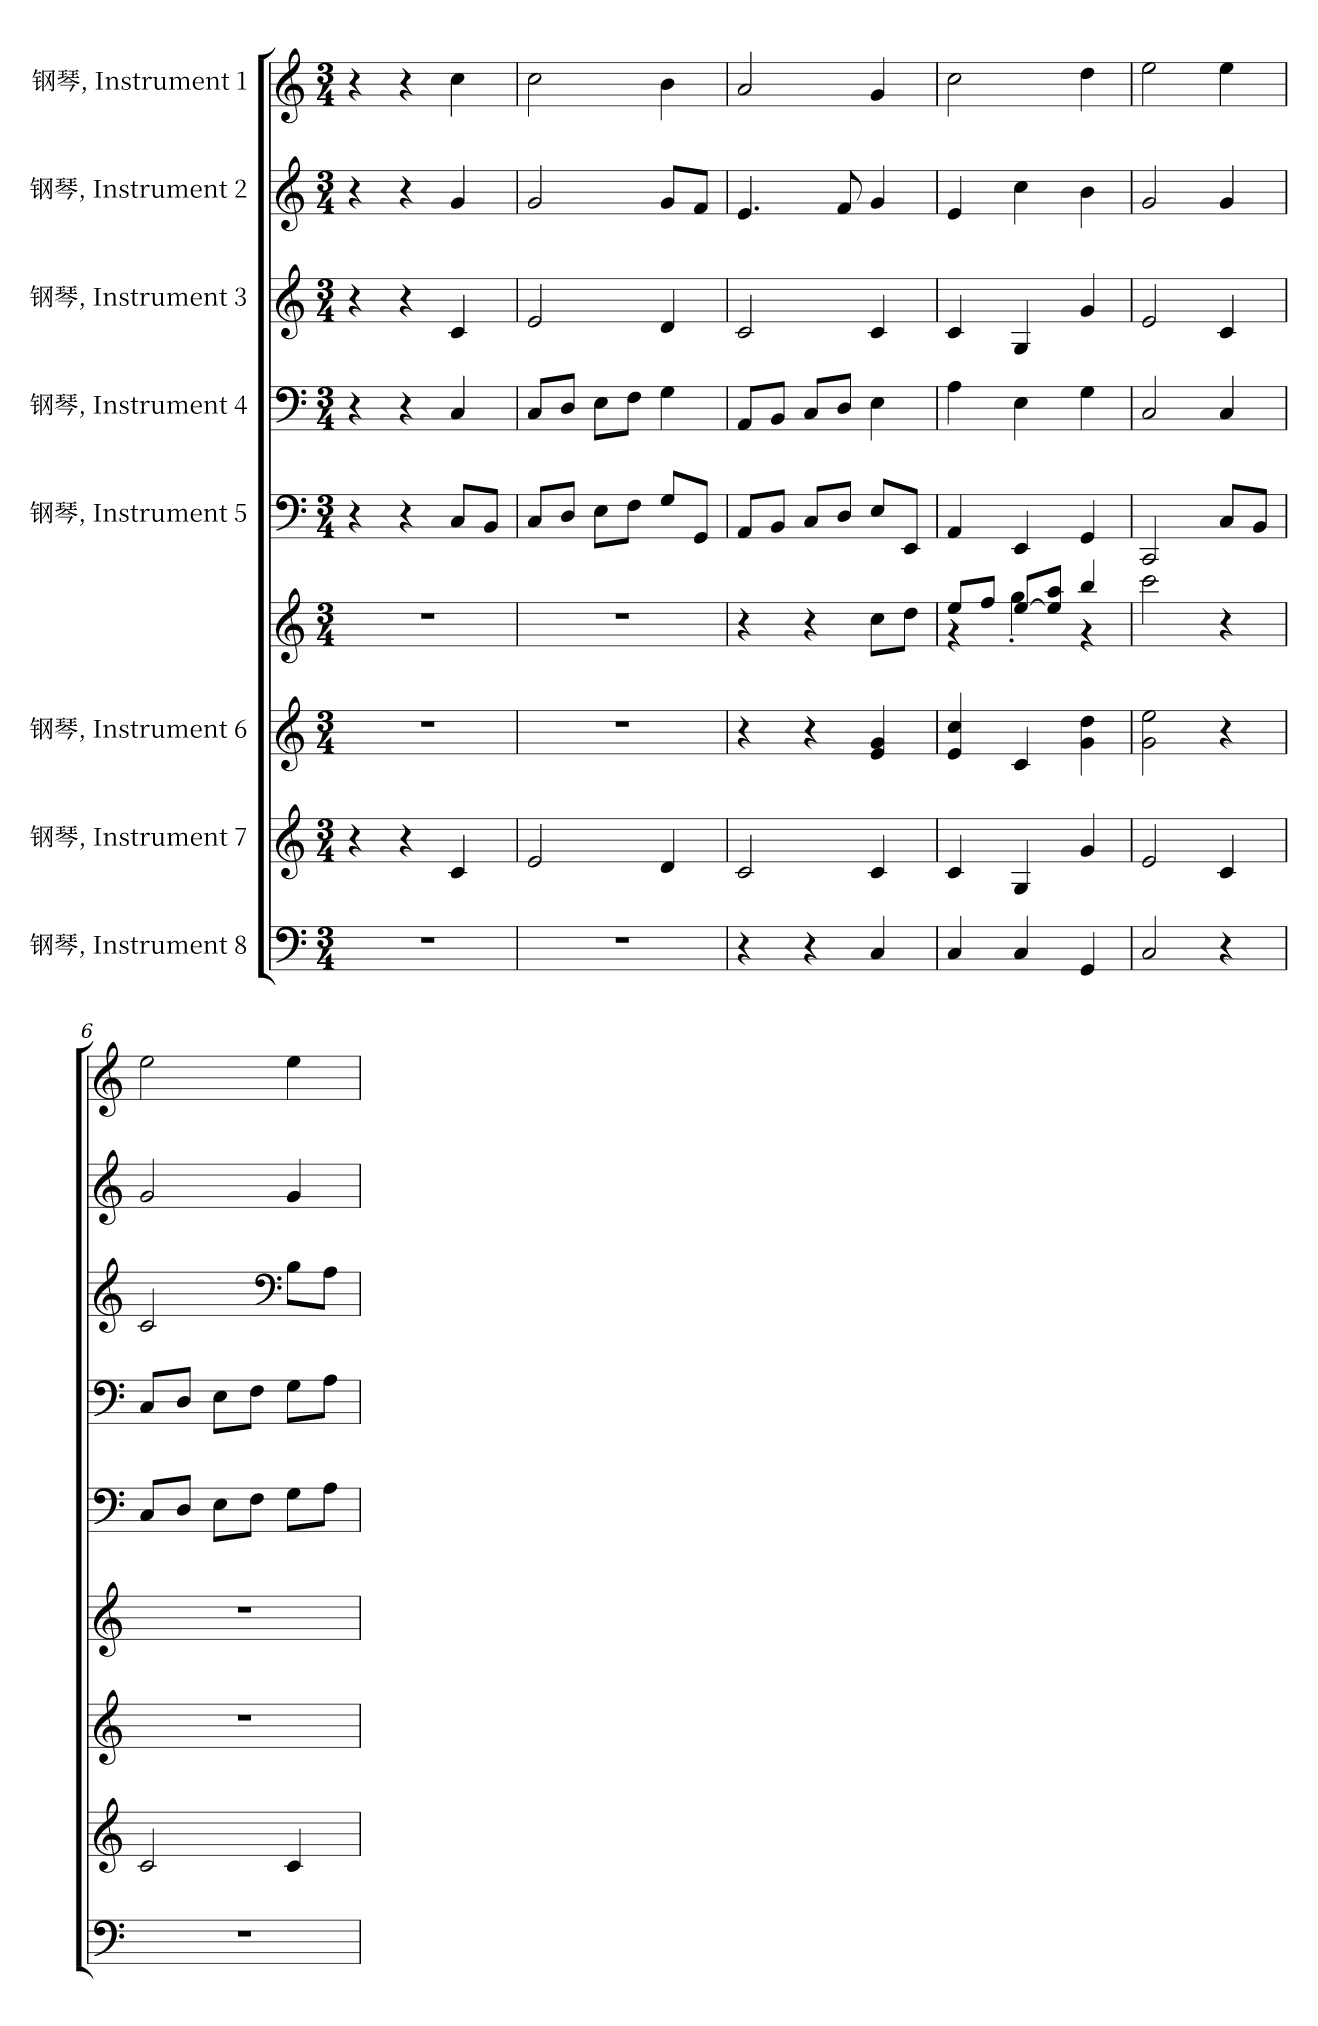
**kern	**kern	**kern	**kern	**kern	**kern	**kern	**kern	**kern
*part8	*part7	*part6	*part6	*part5	*part4	*part3	*part2	*part1
*staff9	*staff8	*staff7	*staff6	*staff5	*staff4	*staff3	*staff2	*staff1
*I"钢琴, Instrument 8	*I"钢琴, Instrument 7	*I"钢琴, Instrument 6	*	*I"钢琴, Instrument 5	*I"钢琴, Instrument 4	*I"钢琴, Instrument 3	*I"钢琴, Instrument 2	*I"钢琴, Instrument 1
*clefF4	*clefG2	*clefG2	*clefG2	*clefF4	*clefF4	*clefG2	*clefG2	*clefG2
*k[]	*k[]	*k[]	*k[]	*k[]	*k[]	*k[]	*k[]	*k[]
*M3/4	*M3/4	*M3/4	*M3/4	*M3/4	*M3/4	*M3/4	*M3/4	*M3/4
*MM108	*MM108	*MM108	*MM108	*MM108	*MM108	*MM108	*MM108	*MM108
=1	=1	=1	=1	=1	=1	=1	=1	=1
2.r	4r	2.r	2.r	4r	4r	4r	4r	4r
.	4r	.	.	4r	4r	4r	4r	4r
.	4c/	.	.	8C/L	4C/	4c/	4g/	4cc\
.	.	.	.	8BB/J	.	.	.	.
=2	=2	=2	=2	=2	=2	=2	=2	=2
2.r	2e/	2.r	2.r	8C/L	8C/L	2e/	2g/	2cc\
.	.	.	.	8D/J	8D/J	.	.	.
.	.	.	.	8E\L	8E\L	.	.	.
.	.	.	.	8F\J	8F\J	.	.	.
.	4d/	.	.	8G/L	4G\	4d/	8g/L	4b\
.	.	.	.	8GG/J	.	.	8f/J	.
=3	=3	=3	=3	=3	=3	=3	=3	=3
4r	2c/	4r	4r	8AA/L	8AA/L	2c/	4.e/	2a/
.	.	.	.	8BB/J	8BB/J	.	.	.
4r	.	4r	4r	8C/L	8C/L	.	.	.
.	.	.	.	8D/J	8D/J	.	8f/	.
4C/	4c/	4e/ 4g/	8cc\L	8E/L	4E\	4c/	4g/	4g/
.	.	.	8dd\J	8EE/J	.	.	.	.
=4	=4	=4	=4	=4	=4	=4	=4	=4
*	*	*	*^	*	*	*	*	*
4C/	4c/	4e/ 4cc/	8ee/L	4r	4AA/	4A\	4c/	4e/	2cc\
.	.	.	8ff/J	.	.	.	.	.	.
4C/	4G/	4c/	[8ee/L	4gg'\	4EE/	4E\	4G/	4cc\	.
.	.	.	8ee/] 8aa/J	.	.	.	.	.	.
4GG/	4g/	4g\ 4dd\	4bb/	4r	4GG/	4G\	4g/	4b\	4dd\
*	*	*	*v	*v	*	*	*	*	*
=5	=5	=5	=5	=5	=5	=5	=5	=5
2C/	2e/	2g\ 2ee\	2ccc\	2CC/	2C/	2e/	2g/	2ee\
4r	4c/	4r	4r	8C/L	4C/	4c/	4g/	4ee\
.	.	.	.	8BB/J	.	.	.	.
!!LO:PB:g=z
=6	=6	=6	=6	=6	=6	=6	=6	=6
2.r	2c/	2.r	2.r	8C/L	8C/L	2c/	2g/	2ee\
.	.	.	.	8D/J	8D/J	.	.	.
.	.	.	.	8E\L	8E\L	.	.	.
.	.	.	.	8F\J	8F\J	.	.	.
*	*	*	*	*	*	*clefF4	*	*
.	4c/	.	.	8G\L	8G\L	8B\L	4g/	4ee\
.	.	.	.	8A\J	8A\J	8A\J	.	.
=	=	=	=	=	=	=	=	=
*-	*-	*-	*-	*-	*-	*-	*-	*-
